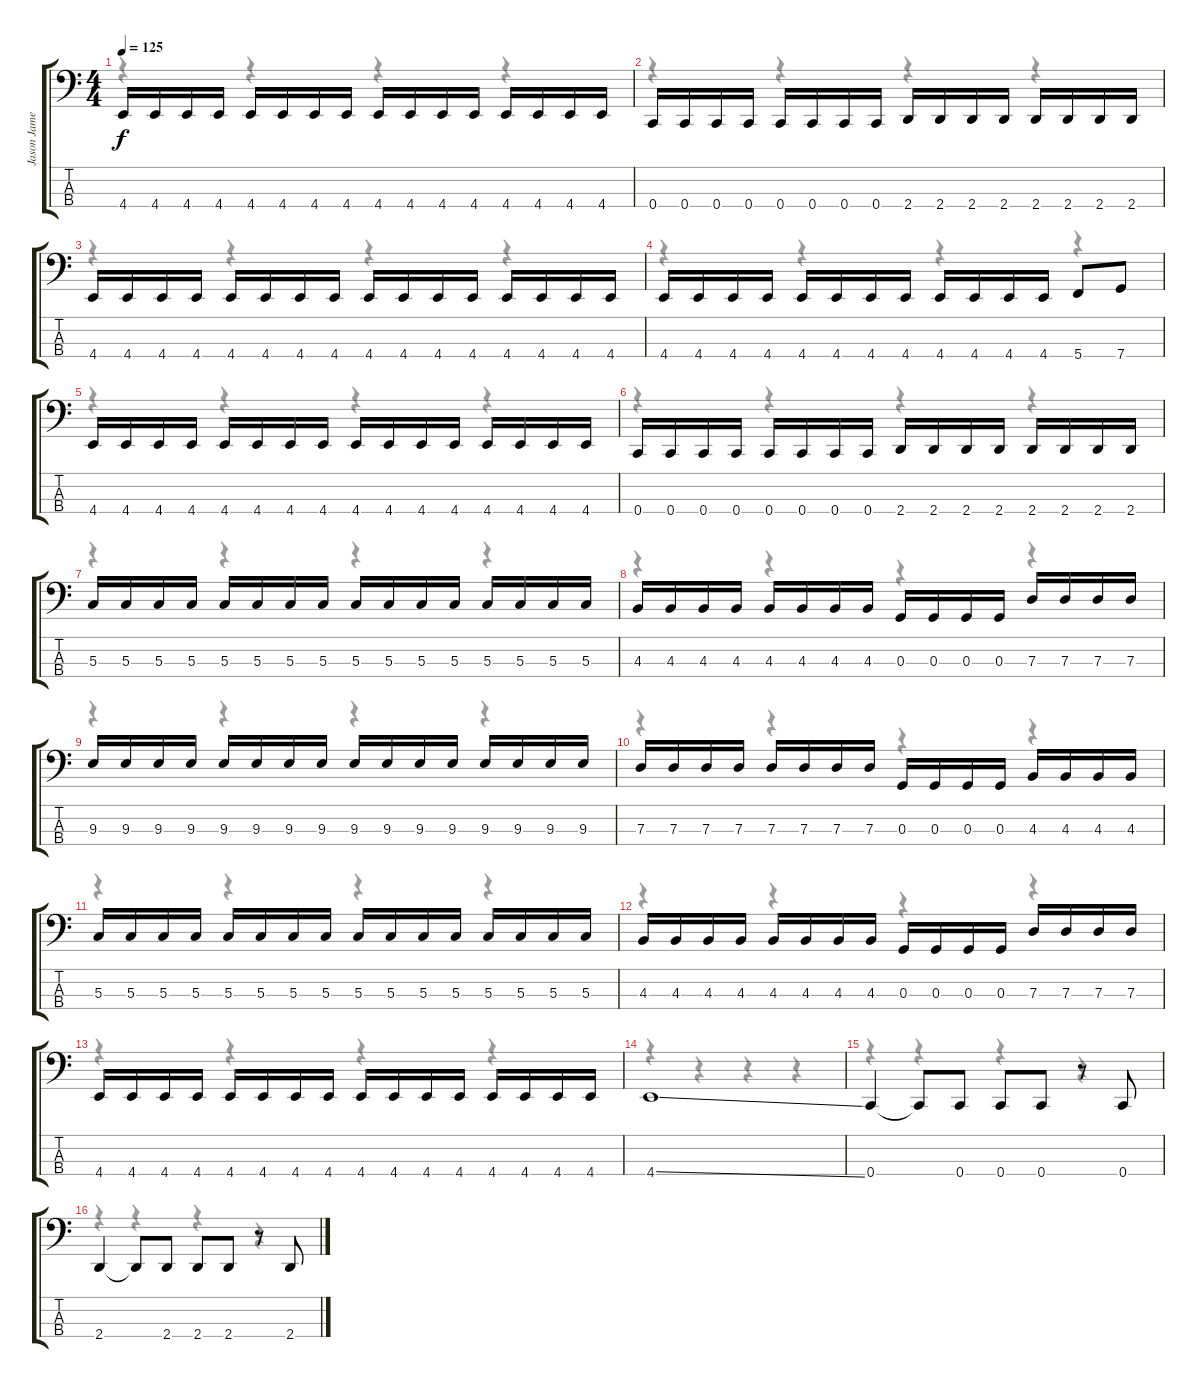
\track ("Jason James" "Jason Jame") {solo instrument electricbasspick}
\staff {score tabs}
\tuning (F2 C2 G1 C1) {hide}
\voice
\ts (4 4)
\tempo 125
\clef f4
\ks c
4.4.16{dy f} 4.4.16 4.4.16 4.4.16 4.4.16 4.4.16 4.4.16 4.4.16 4.4.16 4.4.16 4.4.16 4.4.16 4.4.16 4.4.16 4.4.16 4.4.16 |
0.4.16 0.4.16 0.4.16 0.4.16 0.4.16 0.4.16 0.4.16 0.4.16 2.4.16 2.4.16 2.4.16 2.4.16 2.4.16 2.4.16 2.4.16 2.4.16 |
4.4.16 4.4.16 4.4.16 4.4.16 4.4.16 4.4.16 4.4.16 4.4.16 4.4.16 4.4.16 4.4.16 4.4.16 4.4.16 4.4.16 4.4.16 4.4.16 |
4.4.16 4.4.16 4.4.16 4.4.16 4.4.16 4.4.16 4.4.16 4.4.16 4.4.16 4.4.16 4.4.16 4.4.16 5.4.8 7.4.8 |
4.4.16 4.4.16 4.4.16 4.4.16 4.4.16 4.4.16 4.4.16 4.4.16 4.4.16 4.4.16 4.4.16 4.4.16 4.4.16 4.4.16 4.4.16 4.4.16 |
0.4.16 0.4.16 0.4.16 0.4.16 0.4.16 0.4.16 0.4.16 0.4.16 2.4.16 2.4.16 2.4.16 2.4.16 2.4.16 2.4.16 2.4.16 2.4.16 |
5.3.16 5.3.16 5.3.16 5.3.16 5.3.16 5.3.16 5.3.16 5.3.16 5.3.16 5.3.16 5.3.16 5.3.16 5.3.16 5.3.16 5.3.16 5.3.16 |
4.3.16 4.3.16 4.3.16 4.3.16 4.3.16 4.3.16 4.3.16 4.3.16 0.3.16 0.3.16 0.3.16 0.3.16 7.3.16 7.3.16 7.3.16 7.3.16 |
9.3.16 9.3.16 9.3.16 9.3.16 9.3.16 9.3.16 9.3.16 9.3.16 9.3.16 9.3.16 9.3.16 9.3.16 9.3.16 9.3.16 9.3.16 9.3.16 |
7.3.16 7.3.16 7.3.16 7.3.16 7.3.16 7.3.16 7.3.16 7.3.16 0.3.16 0.3.16 0.3.16 0.3.16 4.3.16 4.3.16 4.3.16 4.3.16 |
5.3.16 5.3.16 5.3.16 5.3.16 5.3.16 5.3.16 5.3.16 5.3.16 5.3.16 5.3.16 5.3.16 5.3.16 5.3.16 5.3.16 5.3.16 5.3.16 |
4.3.16 4.3.16 4.3.16 4.3.16 4.3.16 4.3.16 4.3.16 4.3.16 0.3.16 0.3.16 0.3.16 0.3.16 7.3.16 7.3.16 7.3.16 7.3.16 |
4.4.16 4.4.16 4.4.16 4.4.16 4.4.16 4.4.16 4.4.16 4.4.16 4.4.16 4.4.16 4.4.16 4.4.16 4.4.16 4.4.16 4.4.16 4.4.16 |
4.4{ss}.1 |
0.4.4 0.4{t}.8 0.4.8 0.4.8 0.4.8 r.8 0.4.8 |
2.4.4 2.4{t}.8 2.4.8 2.4.8 2.4.8 r.8 2.4.8
\voice
\clef f4
\ottava regular
\simile none
\ks c
r.4{dy f} r.4 r.4 r.4 |
r.4 r.4 r.4 r.4 |
r.4 r.4 r.4 r.4 |
r.4 r.4 r.4 r.4 |
r.4 r.4 r.4 r.4 |
r.4 r.4 r.4 r.4 |
r.4 r.4 r.4 r.4 |
r.4 r.4 r.4 r.4 |
r.4 r.4 r.4 r.4 |
r.4 r.4 r.4 r.4 |
r.4 r.4 r.4 r.4 |
r.4 r.4 r.4 r.4 |
r.4 r.4 r.4 r.4 |
r.4 r.4 r.4 r.4 |
r.4 r.4 r.4 r.4 |
r.4 r.4 r.4 r.4
